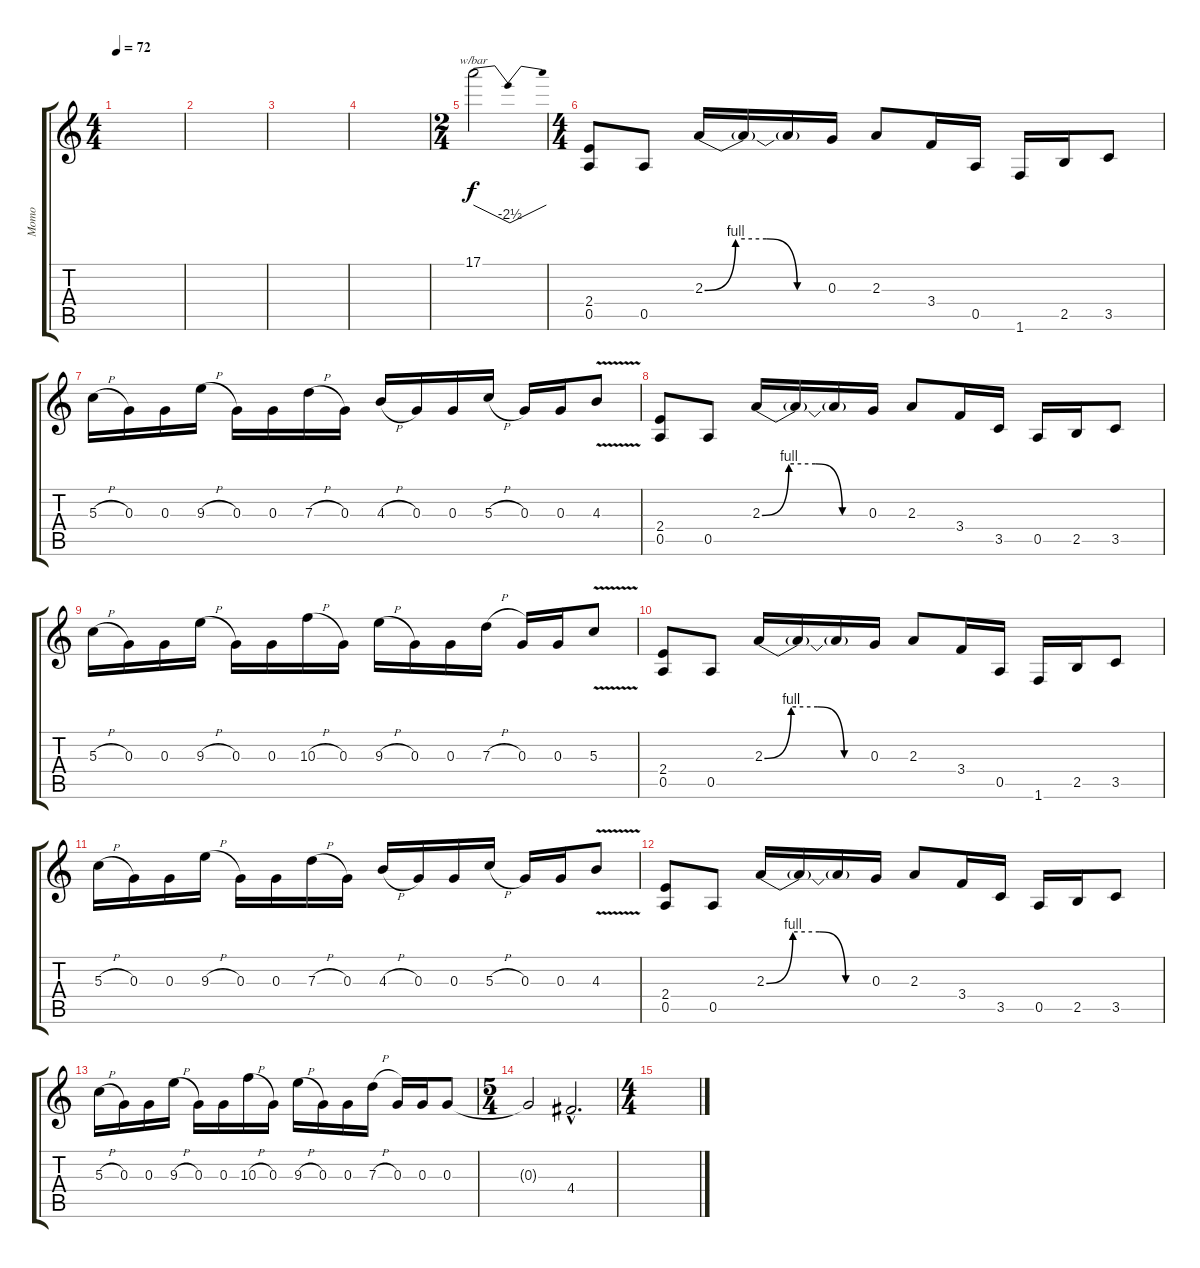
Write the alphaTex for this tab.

\track ("Momo" "Momo") {instrument distortionguitar}
\staff {score tabs}
\tuning (E4 B3 G3 D3 A2 E2) {hide}
\ts (4 4)
\tempo 72
\clef g2
\ks c
|
|
|
|
\ts (2 4)
17.1.2{tbe (dip default 0 0 30 -10 60 0)} |
\ts (4 4)
(2.4 0.5).8 0.5.8 2.3{be (custom 0 0 15 4 30 4 45 0 60 0)}.16 2.3{t}.16 2.3{t}.16 0.3.16 2.3.8 3.4.16 0.5.16 1.6.16 2.5.16 3.5.8 |
5.3{h}.16 0.3.16 0.3.16 9.3{h}.16 0.3.16 0.3.16 7.3{h}.16 0.3.16 4.3{h}.16 0.3.16 0.3.16 5.3{h}.16 0.3.16 0.3.16 4.3{v}.8 |
(2.4 0.5).8 0.5.8 2.3{be (custom 0 0 15 4 30 4 45 0 60 0)}.16 2.3{t}.16 2.3{t}.16 0.3.16 2.3.8 3.4.16 3.5.16 0.5.16 2.5.16 3.5.8 |
5.3{h}.16 0.3.16 0.3.16 9.3{h}.16 0.3.16 0.3.16 10.3{h}.16 0.3.16 9.3{h}.16 0.3.16 0.3.16 7.3{h}.16 0.3.16 0.3.16 5.3{v}.8 |
(2.4 0.5).8 0.5.8 2.3{be (custom 0 0 15 4 30 4 45 0 60 0)}.16 2.3{t}.16 2.3{t}.16 0.3.16 2.3.8 3.4.16 0.5.16 1.6.16 2.5.16 3.5.8 |
5.3{h}.16 0.3.16 0.3.16 9.3{h}.16 0.3.16 0.3.16 7.3{h}.16 0.3.16 4.3{h}.16 0.3.16 0.3.16 5.3{h}.16 0.3.16 0.3.16 4.3{v}.8 |
(2.4 0.5).8 0.5.8 2.3{be (custom 0 0 15 4 30 4 45 0 60 0)}.16 2.3{t}.16 2.3{t}.16 0.3.16 2.3.8 3.4.16 3.5.16 0.5.16 2.5.16 3.5.8 |
5.3{h}.16 0.3.16 0.3.16 9.3{h}.16 0.3.16 0.3.16 10.3{h}.16 0.3.16 9.3{h}.16 0.3.16 0.3.16 7.3{h}.16 0.3.16 0.3.16 0.3.8 |
\ts (5 4)
0.3{t}.2 4.4{hac}.2{d} |
\ts (4 4)
